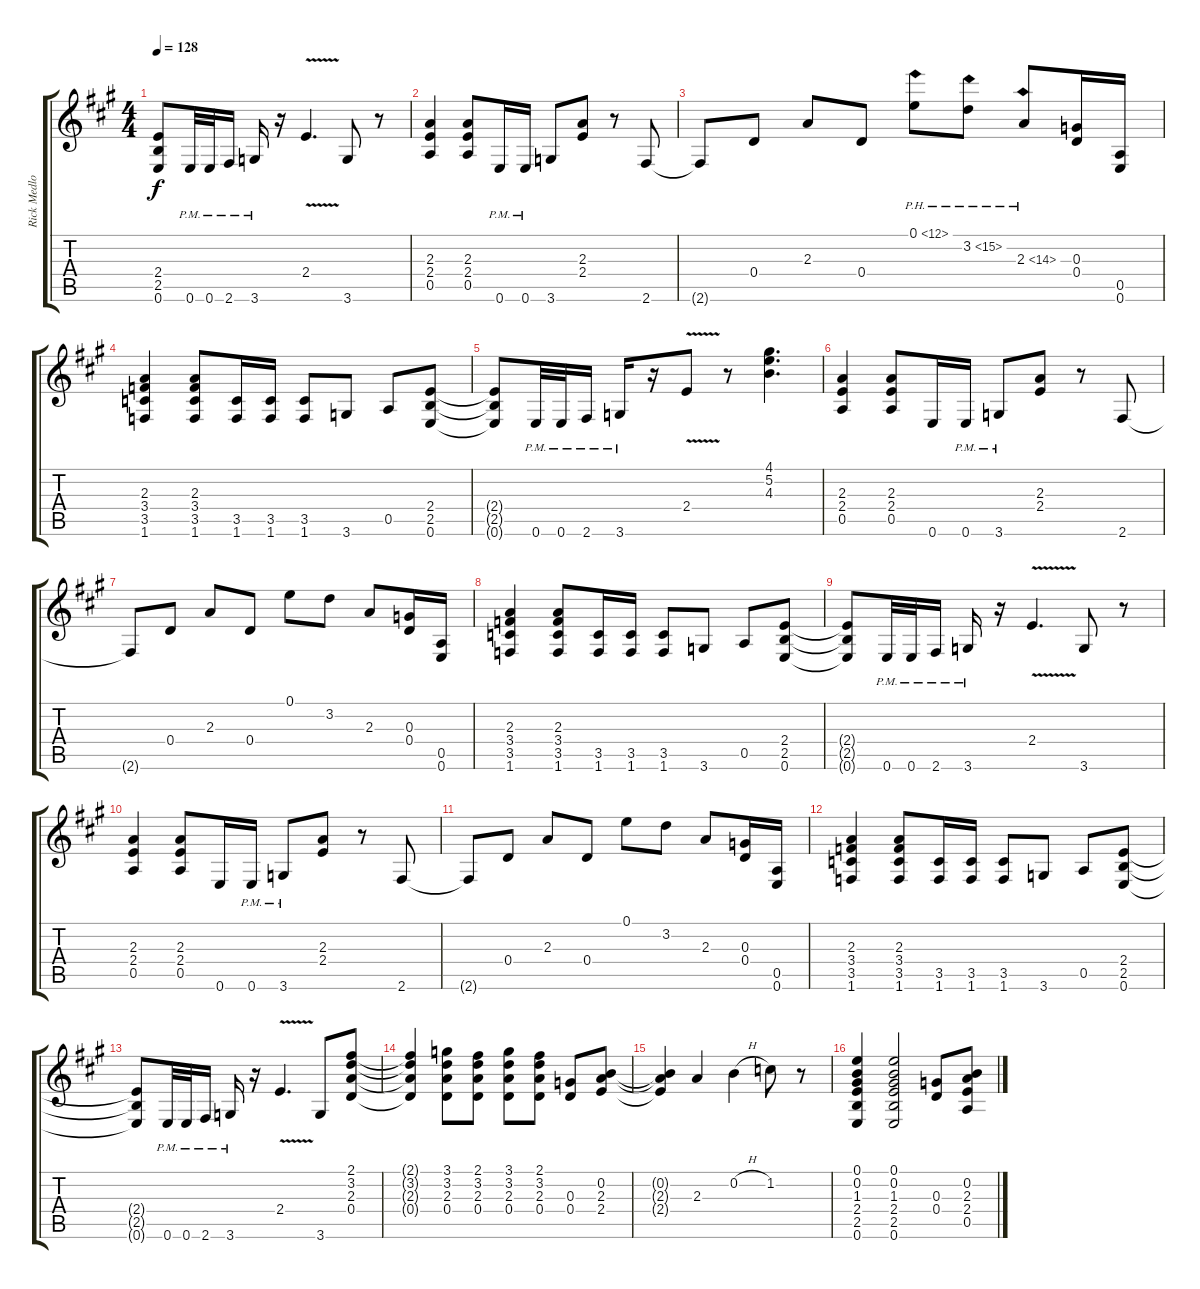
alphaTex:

\track ("Rick Medlocke Guitar" "Rick Medlo") {instrument overdrivenguitar}
\staff {score tabs}
\tuning (E4 B3 G3 D3 A2 E2) {hide}
\ts (4 4)
\tempo 128
\clef g2
\ks a
(2.4{t} 2.5{t} 0.6{t}).8{dy f} 0.6{pm}.32 0.6{pm}.32 2.6{pm}.16 3.6{pm}.16 r.16 2.4{v}.4{d} 3.6.8 r.8 |
(2.3 2.4 0.5).4 (2.3 2.4 0.5).8 0.6{pm}.16 0.6{pm}.16 3.6.8 (2.3 2.4).8 r.8 2.6.8 |
2.6{t}.8 0.4.8 2.3.8 0.4.8 0.1{ph 12}.8 3.2{ph 12}.8 2.3{ph 12}.8 (0.3 0.4).16 (0.5 0.6).16 |
(2.3 3.4 3.5 1.6).4 (2.3 3.4 3.5 1.6).8 (3.5 1.6).16 (3.5 1.6).16 (3.5 1.6).8 3.6.8 0.5.8 (2.4 2.5 0.6).8 |
(2.4{t} 2.5{t} 0.6{t}).8 0.6{pm}.32 0.6{pm}.32 2.6{pm}.16 3.6{pm}.16 r.16 2.4{v}.8 r.8 (4.1 5.2 4.3).4{d} |
(2.3 2.4 0.5).4{instrument overdrivenguitar} (2.3 2.4 0.5).8 0.6.16 0.6{pm}.16 3.6{pm}.8 (2.3 2.4).8 r.8 2.6.8 |
2.6{t}.8 0.4.8 2.3.8 0.4.8 0.1.8 3.2.8 2.3.8 (0.3 0.4).16 (0.5 0.6).16 |
(2.3 3.4 3.5 1.6).4 (2.3 3.4 3.5 1.6).8 (3.5 1.6).16 (3.5 1.6).16 (3.5 1.6).8 3.6.8 0.5.8 (2.4 2.5 0.6).8 |
(2.4{t} 2.5{t} 0.6{t}).8 0.6{pm}.32 0.6{pm}.32 2.6{pm}.16 3.6{pm}.16 r.16 2.4{v}.4{d} 3.6.8 r.8 |
(2.3 2.4 0.5).4{instrument overdrivenguitar} (2.3 2.4 0.5).8 0.6.16 0.6{pm}.16 3.6{pm}.8 (2.3 2.4).8 r.8 2.6.8 |
2.6{t}.8 0.4.8 2.3.8 0.4.8 0.1.8 3.2.8 2.3.8 (0.3 0.4).16 (0.5 0.6).16 |
(2.3 3.4 3.5 1.6).4 (2.3 3.4 3.5 1.6).8 (3.5 1.6).16 (3.5 1.6).16 (3.5 1.6).8 3.6.8 0.5.8 (2.4 2.5 0.6).8 |
(2.4{t} 2.5{t} 0.6{t}).8 0.6{pm}.32 0.6{pm}.32 2.6{pm}.16 3.6{pm}.16 r.16 2.4{v}.4{d} 3.6.8 (2.1 3.2 2.3 0.4).8 |
(2.1{t} 3.2{t} 2.3{t} 0.4{t}).4 (3.1 3.2 2.3 0.4).8 (2.1 3.2 2.3 0.4).8 (3.1 3.2 2.3 0.4).8 (2.1 3.2 2.3 0.4).8 (0.3 0.4).8 (0.2 2.3 2.4).8 |
(0.2{t} 2.3{t} 2.4{t}).4 2.3.4 0.2{h}.4 1.2.8 r.8 |
(0.1 0.2 1.3 2.4 2.5 0.6).4 (0.1 0.2 1.3 2.4 2.5 0.6).2 (0.3 0.4).8 (0.2 2.3 2.4 0.5).8
